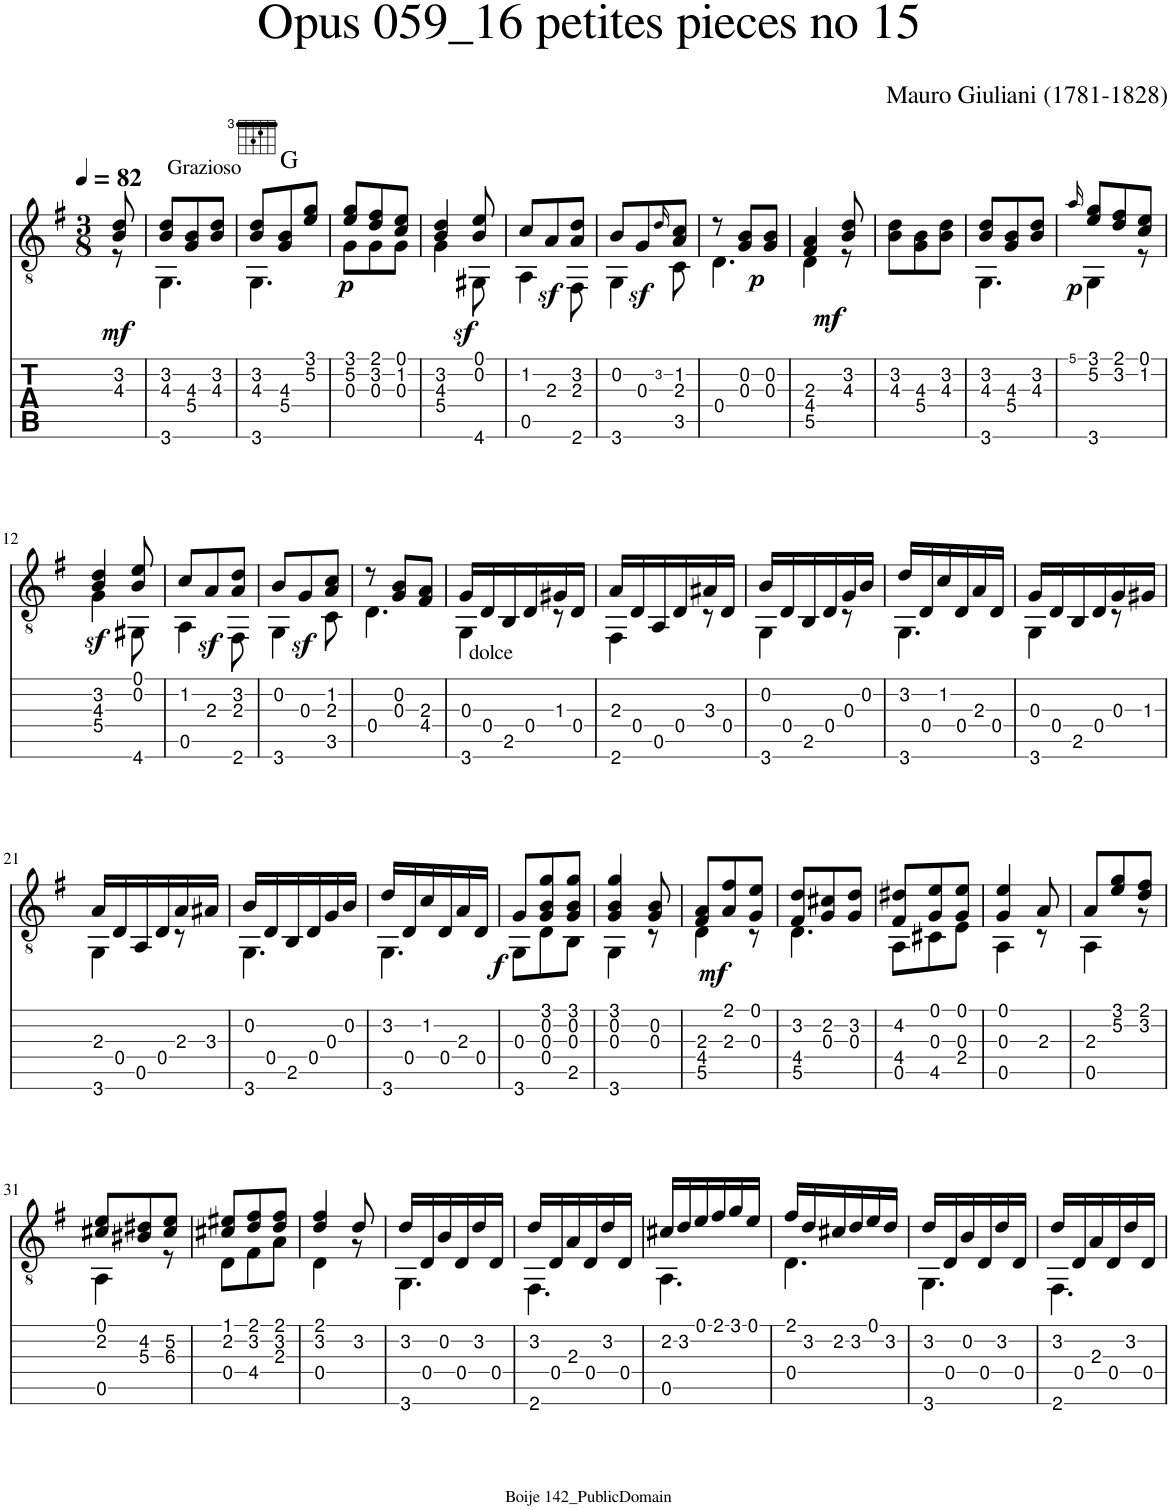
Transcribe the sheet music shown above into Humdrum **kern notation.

**kern	**kern	**dynam	**harte
*part1	*part1	*part1	*part1
*staff2	*staff1	*staff1/2	*
*I"Guitar	*	*	*
*I'Guit.	*	*	*
*stria6	*	*	*
*	*clefGv2	*	*
*k[f#]	*k[f#]	*	*
*M3/8	*M3/8	*	*
*MM82	*MM82	*	*
=	=	=	=
*^	*^	*	*
!	!	!	!	!LO:DY:a=2	!
8B 8d	8r	8B/ 8d/	8r	mf	.
=1	=1	=1	=1	=1	=1
!	!	!LO:TX:a:t=Grazioso	!	!	!
8B\ 8d\L	4.GG	8B/ 8d/L	4.GG\	.	.
8G\ 8B\	.	8G/ 8B/	.	.	.
8B\ 8d\J	.	8B/ 8d/J	.	.	.
=2	=2	=2	=2	=2	=2
8B\ 8d\L	4.GG	8B/ 8d/L	4.GG\	.	.
8G\ 8B\	.	8G/ 8B/	.	.	G:maj
!	!	!	!	!LO:DY:b	!
8e\ 8g\J	.	8e/ 8g/J	.	p	.
=3	=3	=3	=3	=3	=3
8e\ 8g\L	8GL	8e/ 8g/L	8G\L	.	.
8d\ 8f#\	8G	8d/ 8f#/	8G\	.	.
8c\ 8e\J	8GJ	8c/ 8e/J	8G\J	.	.
=4	=4	=4	=4	=4	=4
!	!	!	!	!LO:DY:b	!
4B 4d	4G	4B/ 4d/	4G\	sf	.
8B 8e	8GG#	8B/ 8e/	8GG#X\	.	.
=5	=5	=5	=5	=5	=5
8cL	4AA	8c/L	4AA\	.	.
!	!	!	!	!LO:DY:b	!
8A	.	8A/	.	sf	.
8A\ 8d\J	8FF#	8A/ 8d/J	8FF#\	.	.
=6	=6	=6	=6	=6	=6
8BL	4GG	8B/L	4GG\	.	.
!	!	!	!	!LO:DY:b	!
8G	.	8G/	.	sf	.
qd	.	16qd/	.	.	.
8A\ 8c\J	8C	8A/ 8c/J	8C\	.	.
=7	=7	=7	=7	=7	=7
8r	4.D	8r	4.D\	.	.
!	!	!	!	!LO:DY:b	!
8G\ 8B\L	.	8G/ 8B/L	.	p	.
8G\ 8B\J	.	8G/ 8B/J	.	.	.
=8	=8	=8	=8	=8	=8
4F# 4A	4D	4F#/ 4A/	4D\	.	.
!	!	!	!	!LO:DY:a=2	!
8B 8d	8r	8B/ 8d/	8r	mf	.
*v	*v	*	*	*	*
*	*v	*v	*	*
=9	=9	=9	=9
8B\ 8d\L	8B\ 8d\L	.	.
8G\ 8B\	8G\ 8B\	.	.
8B\ 8d\J	8B\ 8d\J	.	.
=10	=10	=10	=10
*^	*^	*	*
8B\ 8d\L	4.GG	8B/ 8d/L	4.GG\	.	.
8G\ 8B\	.	8G/ 8B/	.	.	.
8B\ 8d\J	.	8B/ 8d/J	.	.	.
=11	=11	=11	=11	=11	=11
qa	.	16qa/	.	.	.
!	!	!	!	!LO:DY:b	!
8e\ 8g\L	4GG	8e/ 8g/L	4GG\	p	.
8d\ 8f#\	.	8d/ 8f#/	.	.	.
8c\ 8e\J	8r	8c/ 8e/J	8r	.	.
!!LO:LB:g=z	!!
=12	=12	=12	=12	=12	=12
!	!	!	!	!LO:DY:b	!
4B 4d	4G	4B/ 4d/	4G\	sf	.
8B 8e	8GG#	8B/ 8e/	8GG#X\	.	.
=13	=13	=13	=13	=13	=13
8cL	4AA	8c/L	4AA\	.	.
!	!	!	!	!LO:DY:b	!
8A	.	8A/	.	sf	.
8A\ 8d\J	8FF#	8A/ 8d/J	8FF#\	.	.
=14	=14	=14	=14	=14	=14
8BL	4GG	8B/L	4GG\	.	.
!	!	!	!	!LO:DY:b	!
8G	.	8G/	.	sf	.
8A\ 8c\J	8C	8A/ 8c/J	8C\	.	.
=15	=15	=15	=15	=15	=15
8r	4.D	8r	4.D\	.	.
8G\ 8B\L	.	8G/ 8B/L	.	.	.
8F#\ 8A\J	.	8F#/ 8A/J	.	.	.
=16	=16	=16	=16	=16	=16
!	!	!LO:TX:b:t=dolce	!	!	!
16GLL	4GG	16G/LL	4GG\	.	.
16D	.	16D/	.	.	.
16BB	.	16BB/	.	.	.
16D	.	16D/	.	.	.
16G#	8r	16G#X/	8r	.	.
16DJJ	.	16D/JJ	.	.	.
=17	=17	=17	=17	=17	=17
16ALL	4FF#	16A/LL	4FF#\	.	.
16D	.	16D/	.	.	.
16AA	.	16AA/	.	.	.
16D	.	16D/	.	.	.
16A#	8r	16A#X/	8r	.	.
16DJJ	.	16D/JJ	.	.	.
=18	=18	=18	=18	=18	=18
16BLL	4GG	16B/LL	4GG\	.	.
16D	.	16D/	.	.	.
16BB	.	16BB/	.	.	.
16D	.	16D/	.	.	.
16G	8r	16G/	8r	.	.
16BJJ	.	16B/JJ	.	.	.
=19	=19	=19	=19	=19	=19
16dLL	4.GG	16d/LL	4.GG\	.	.
16D	.	16D/	.	.	.
16c	.	16c/	.	.	.
16D	.	16D/	.	.	.
16A	.	16A/	.	.	.
16DJJ	.	16D/JJ	.	.	.
=20	=20	=20	=20	=20	=20
16GLL	4GG	16G/LL	4GG\	.	.
16D	.	16D/	.	.	.
16BB	.	16BB/	.	.	.
16D	.	16D/	.	.	.
16G	8r	16G/	8r	.	.
16G#JJ	.	16G#X/JJ	.	.	.
!!LO:LB:g=z	!!
=21	=21	=21	=21	=21	=21
16ALL	4GG	16A/LL	4GG\	.	.
16D	.	16D/	.	.	.
16AA	.	16AA/	.	.	.
16D	.	16D/	.	.	.
16A	8r	16A/	8r	.	.
16A#JJ	.	16A#X/JJ	.	.	.
=22	=22	=22	=22	=22	=22
16BLL	4.GG	16B/LL	4.GG\	.	.
16D	.	16D/	.	.	.
16BB	.	16BB/	.	.	.
16D	.	16D/	.	.	.
16G	.	16G/	.	.	.
16BJJ	.	16B/JJ	.	.	.
=23	=23	=23	=23	=23	=23
16dLL	4.GG	16d/LL	4.GG\	.	.
16D	.	16D/	.	.	.
16c	.	16c/	.	.	.
16D	.	16D/	.	.	.
16A	.	16A/	.	.	.
16DJJ	.	16D/JJ	.	.	.
=24	=24	=24	=24	=24	=24
!	!	!	!	!LO:DY:b	!
8GL	8GGL	8G/L	8GG\L	f	.
8G\ 8B\ 8g\	8D	8G/ 8B/ 8g/	8D\	.	.
8G\ 8B\ 8g\J	8BBJ	8G/ 8B/ 8g/J	8BB\J	.	.
=25	=25	=25	=25	=25	=25
4G 4B 4g	4GG	4G/ 4B/ 4g/	4GG\	.	.
8G 8B	8r	8G/ 8B/	8r	.	.
=26	=26	=26	=26	=26	=26
8F#\ 8A\L	4D	8F#/ 8A/L	4D\	.	.
!	!	!	!	!LO:DY:a=2	!
8A\ 8f#\	.	8A/ 8f#/	.	mf	.
8G\ 8e\J	8r	8G/ 8e/J	8r	.	.
=27	=27	=27	=27	=27	=27
8F#\ 8d\L	4.D	8F#/ 8d/L	4.D\	.	.
8G\ 8c#\	.	8G/ 8c#X/	.	.	.
8G\ 8d\J	.	8G/ 8d/J	.	.	.
=28	=28	=28	=28	=28	=28
8F#\ 8d#\L	8AAL	8F#/ 8d#X/L	8AA\L	.	.
8G\ 8e\	8C#	8G/ 8e/	8C#X\	.	.
8G\ 8e\J	8EJ	8G/ 8e/J	8E\J	.	.
=29	=29	=29	=29	=29	=29
4G 4e	4AA	4G/ 4e/	4AA\	.	.
8A	8r	8A/	8r	.	.
=30	=30	=30	=30	=30	=30
8AL	4AA	8A/L	4AA\	.	.
8e\ 8g\	.	8e/ 8g/	.	.	.
8d\ 8f#\J	8r	8d/ 8f#/J	8r	.	.
!!LO:LB:g=z	!!
=31	=31	=31	=31	=31	=31
8c#\ 8e\L	4AA	8c#X/ 8e/L	4AA\	.	.
8B#\ 8d#\	.	8B#X/ 8d#X/	.	.	.
8c#\ 8e\J	8r	8c#/ 8e/J	8r	.	.
=32	=32	=32	=32	=32	=32
8c#\ 8e#\L	8DL	8c#X/ 8e#X/L	8D\L	.	.
8d\ 8f#\	8F#	8d/ 8f#/	8F#\	.	.
8d\ 8f#\J	8AJ	8d/ 8f#/J	8A\J	.	.
=33	=33	=33	=33	=33	=33
4d 4f#	4D	4d/ 4f#/	4D\	.	.
8d	8r	8d/	8r	.	.
=34	=34	=34	=34	=34	=34
16dLL	4.GG	16d/LL	4.GG\	.	.
16D	.	16D/	.	.	.
16B	.	16B/	.	.	.
16D	.	16D/	.	.	.
16d	.	16d/	.	.	.
16DJJ	.	16D/JJ	.	.	.
=35	=35	=35	=35	=35	=35
16dLL	4.FF#	16d/LL	4.FF#\	.	.
16D	.	16D/	.	.	.
16A	.	16A/	.	.	.
16D	.	16D/	.	.	.
16d	.	16d/	.	.	.
16DJJ	.	16D/JJ	.	.	.
=36	=36	=36	=36	=36	=36
16c#LL	4.AA	16c#X/LL	4.AA\	.	.
16d	.	16d/	.	.	.
16e	.	16e/	.	.	.
16f#	.	16f#/	.	.	.
16g	.	16g/	.	.	.
16eJJ	.	16e/JJ	.	.	.
=37	=37	=37	=37	=37	=37
16f#LL	4.D	16f#/LL	4.D\	.	.
16d	.	16d/	.	.	.
16c#	.	16c#X/	.	.	.
16d	.	16d/	.	.	.
16e	.	16e/	.	.	.
16dJJ	.	16d/JJ	.	.	.
=38	=38	=38	=38	=38	=38
16dLL	4.GG	16d/LL	4.GG\	.	.
16D	.	16D/	.	.	.
16B	.	16B/	.	.	.
16D	.	16D/	.	.	.
16d	.	16d/	.	.	.
16DJJ	.	16D/JJ	.	.	.
=39	=39	=39	=39	=39	=39
16dLL	4.FF#	16d/LL	4.FF#\	.	.
16D	.	16D/	.	.	.
16A	.	16A/	.	.	.
16D	.	16D/	.	.	.
16d	.	16d/	.	.	.
16DJJ	.	16D/JJ	.	.	.
*v	*v	*	*	*	*
*	*v	*v	*	*
=	=	=	=
*-	*-	*-	*-
